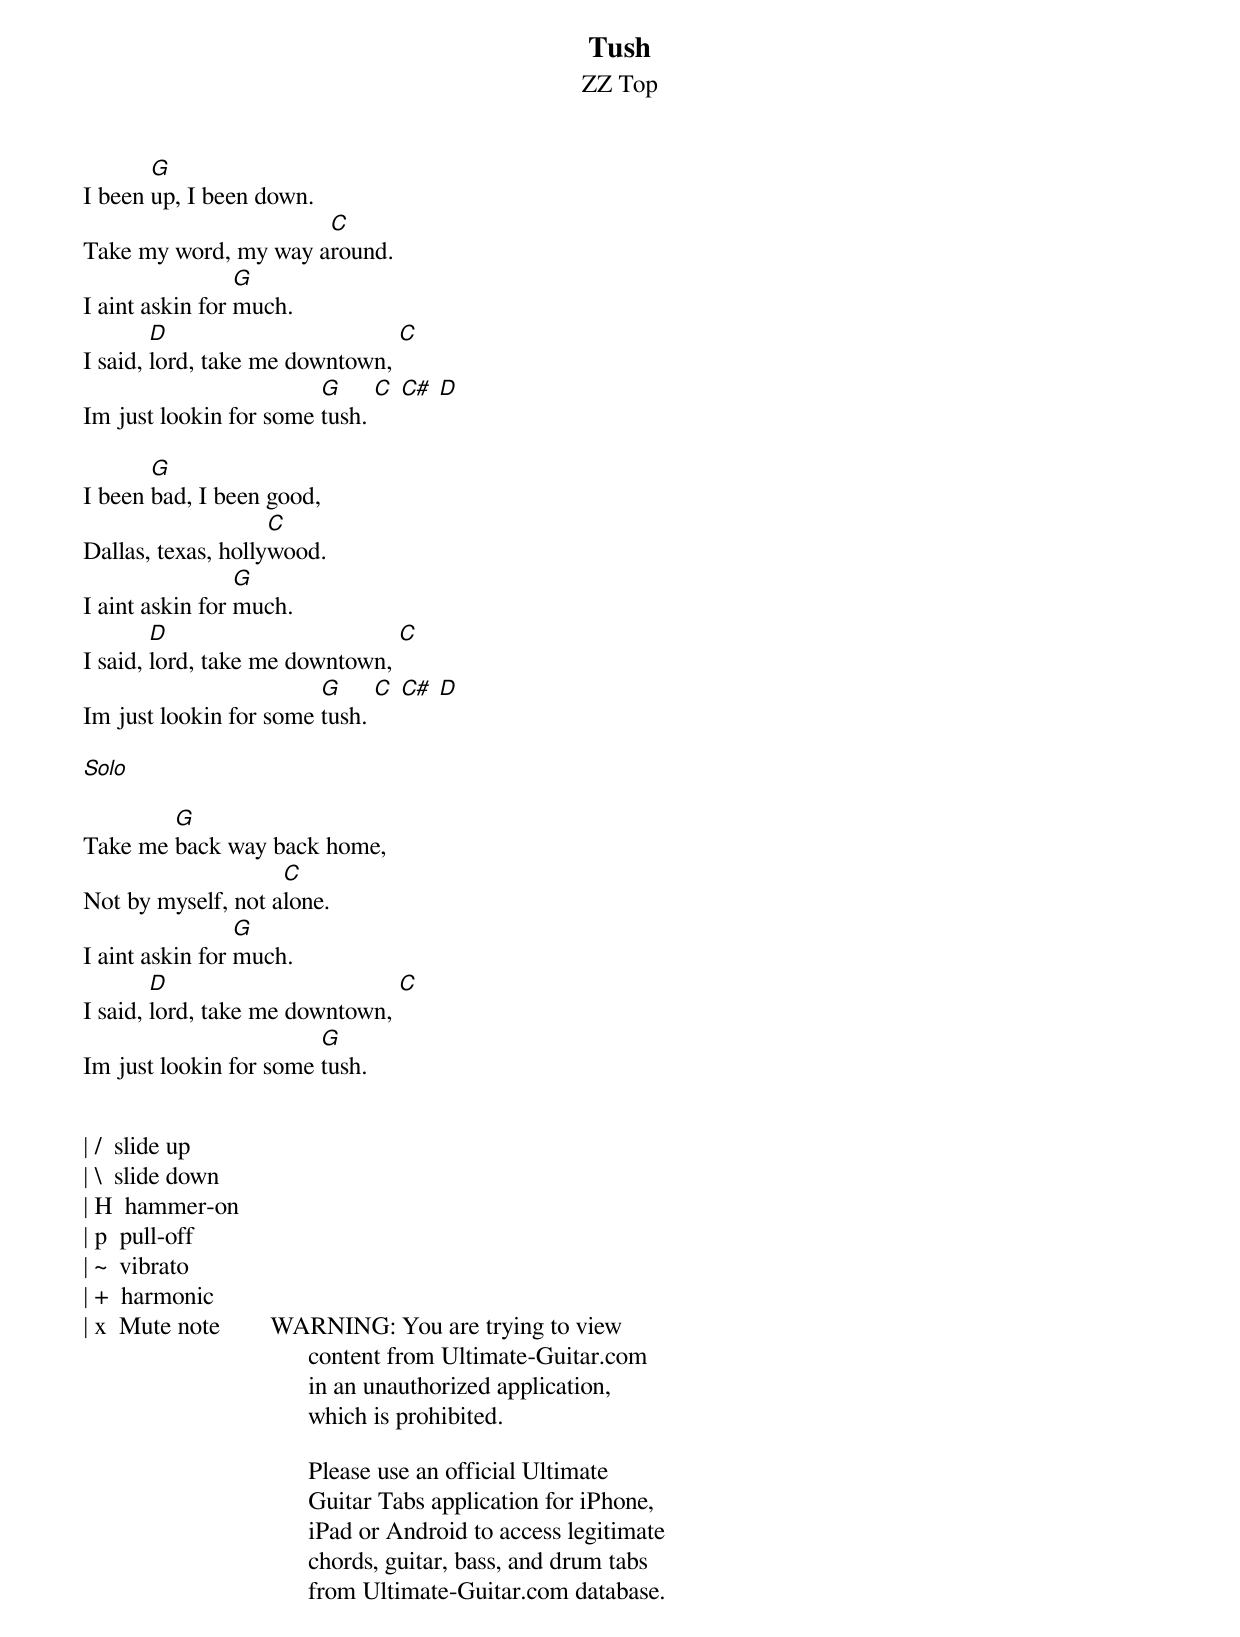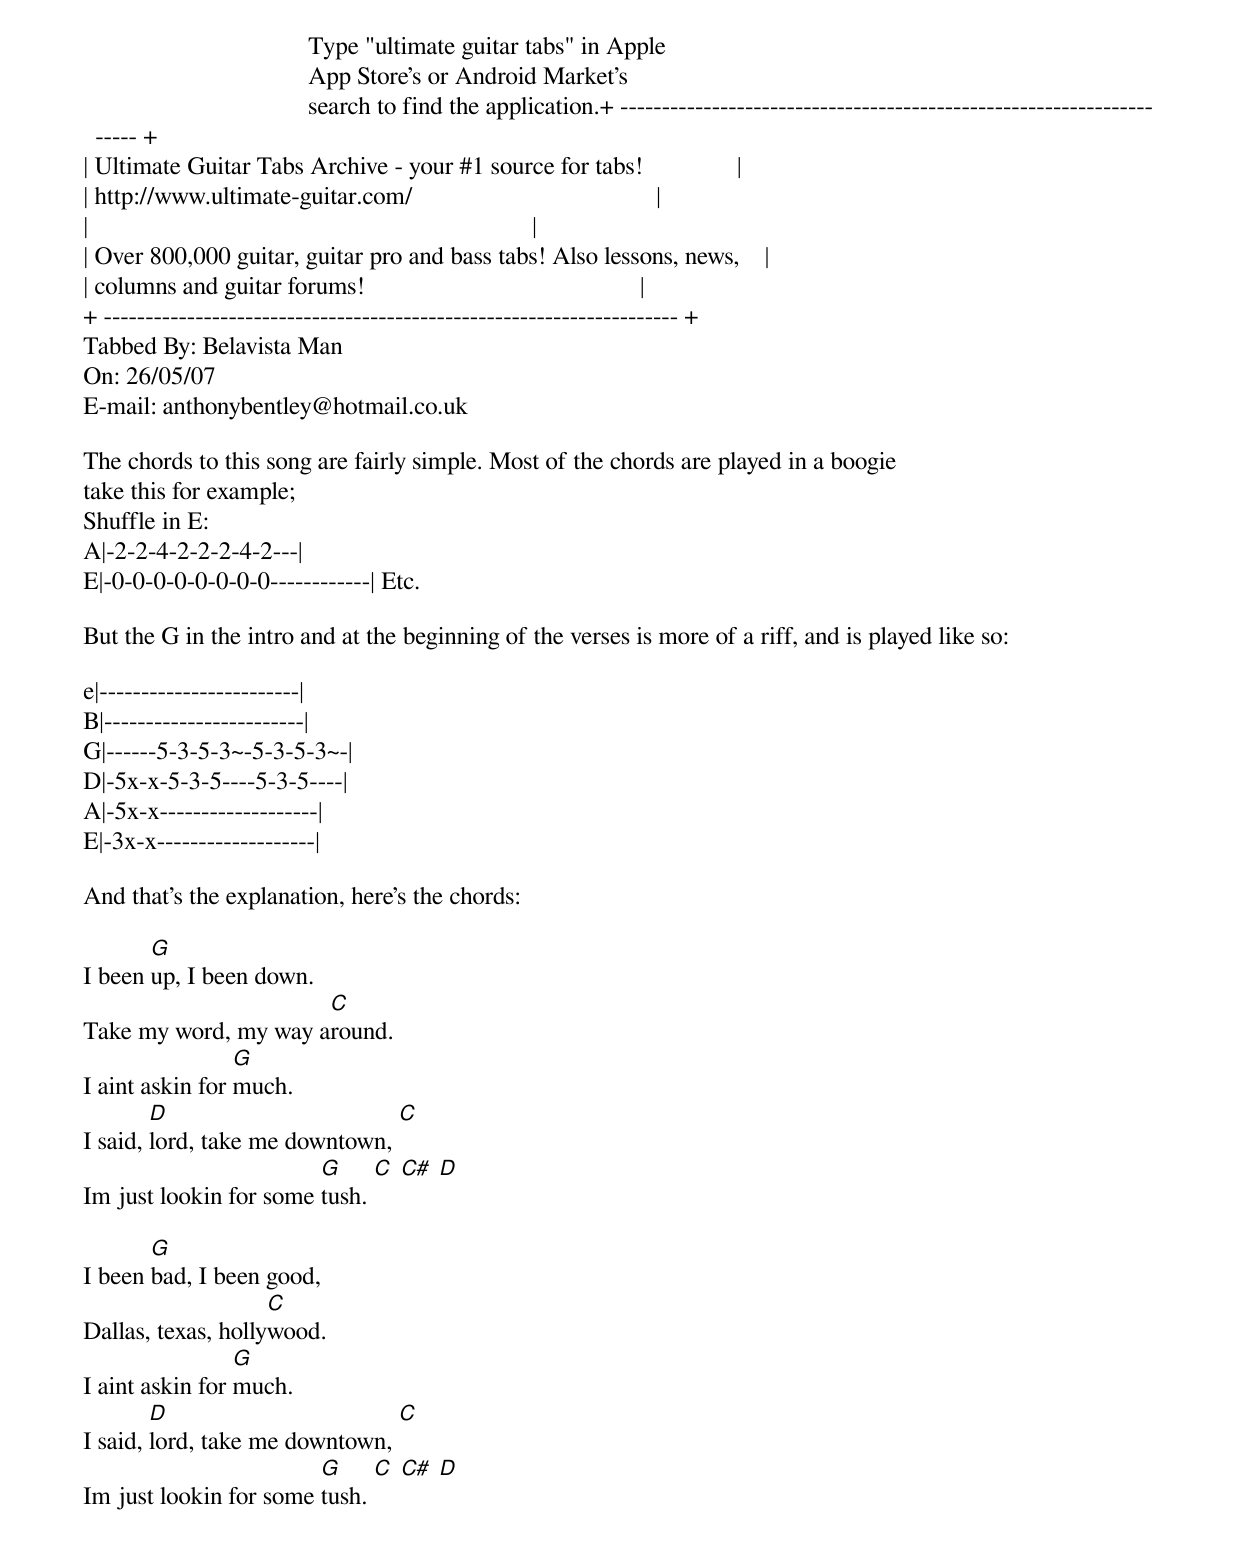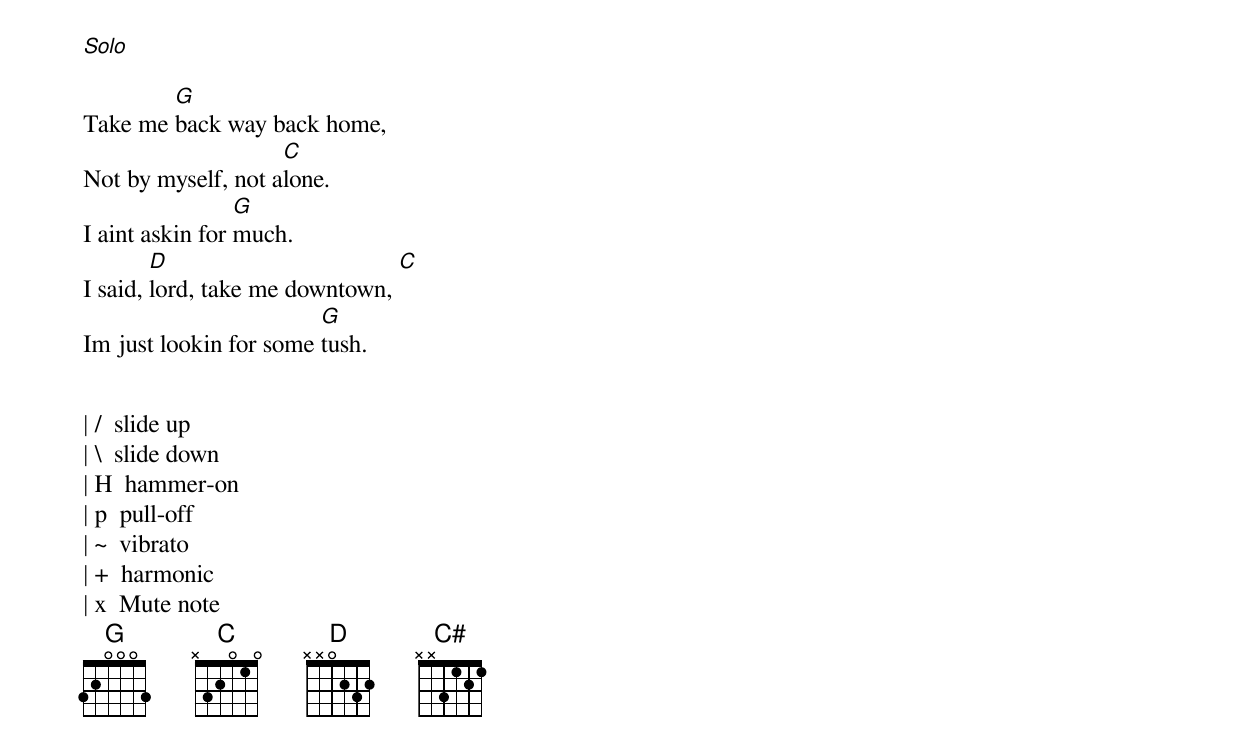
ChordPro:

{title: Tush}
{subtitle: ZZ Top}

I been [G]up, I been down.
Take my word, my way a[C]round.
I aint askin for [G]much.
I said, [D]lord, take me downtown, [C]
Im just lookin for some [G]tush. [C] [C#] [D]

I been [G]bad, I been good,
Dallas, texas, holly[C]wood.
I aint askin for [G]much.
I said, [D]lord, take me downtown, [C]
Im just lookin for some [G]tush. [C] [C#] [D]

[Solo]

Take me [G]back way back home,
Not by myself, not a[C]lone.
I aint askin for [G]much.
I said, [D]lord, take me downtown, [C]
Im just lookin for some [G]tush.


| /  slide up
| \  slide down
| H  hammer-on
| p  pull-off
| ~  vibrato
| +  harmonic
| x  Mute note        WARNING: You are trying to view
                                    content from Ultimate-Guitar.com
                                    in an unauthorized application,
                                    which is prohibited.

                                    Please use an official Ultimate
                                    Guitar Tabs application for iPhone,
                                    iPad or Android to access legitimate
                                    chords, guitar, bass, and drum tabs
                                    from Ultimate-Guitar.com database.

                                    Type "ultimate guitar tabs" in Apple
                                    App Store's or Android Market's
                                    search to find the application.+ --------------------------------------------------------------------- +
| Ultimate Guitar Tabs Archive - your #1 source for tabs!               |
| http://www.ultimate-guitar.com/                                       |
|                                                                       |
| Over 800,000 guitar, guitar pro and bass tabs! Also lessons, news,    |
| columns and guitar forums!                                            |
+ --------------------------------------------------------------------- +
<i></i>Tabbed By: Belavista Man
On: 26/05/07
E-mail: anthonybentley@hotmail.co.uk

The chords to this song are fairly simple. Most of the chords are played in a boogie
take this for example;
Shuffle in E:
A|-2-2-4-2-2-2-4-2---|
E|-0-0-0-0-0-0-0-0------------| Etc.

But the G in the intro and at the beginning of the verses is more of a riff, and is played like so:

e|------------------------|
B|------------------------|
G|------5-3-5-3~-5-3-5-3~-|
D|-5x-x-5-3-5----5-3-5----|
A|-5x-x-------------------|
E|-3x-x-------------------|

And that's the explanation, here's the chords:

I been [G]up, I been down.
Take my word, my way a[C]round.
I aint askin for [G]much.
I said, [D]lord, take me downtown, [C]
Im just lookin for some [G]tush. [C] [C#] [D]

I been [G]bad, I been good,
Dallas, texas, holly[C]wood.
I aint askin for [G]much.
I said, [D]lord, take me downtown, [C]
Im just lookin for some [G]tush. [C] [C#] [D]

[Solo]

Take me [G]back way back home,
Not by myself, not a[C]lone.
I aint askin for [G]much.
I said, [D]lord, take me downtown, [C]
Im just lookin for some [G]tush.


| /  slide up
| \  slide down
| H  hammer-on
| p  pull-off
| ~  vibrato
| +  harmonic
| x  Mute note
